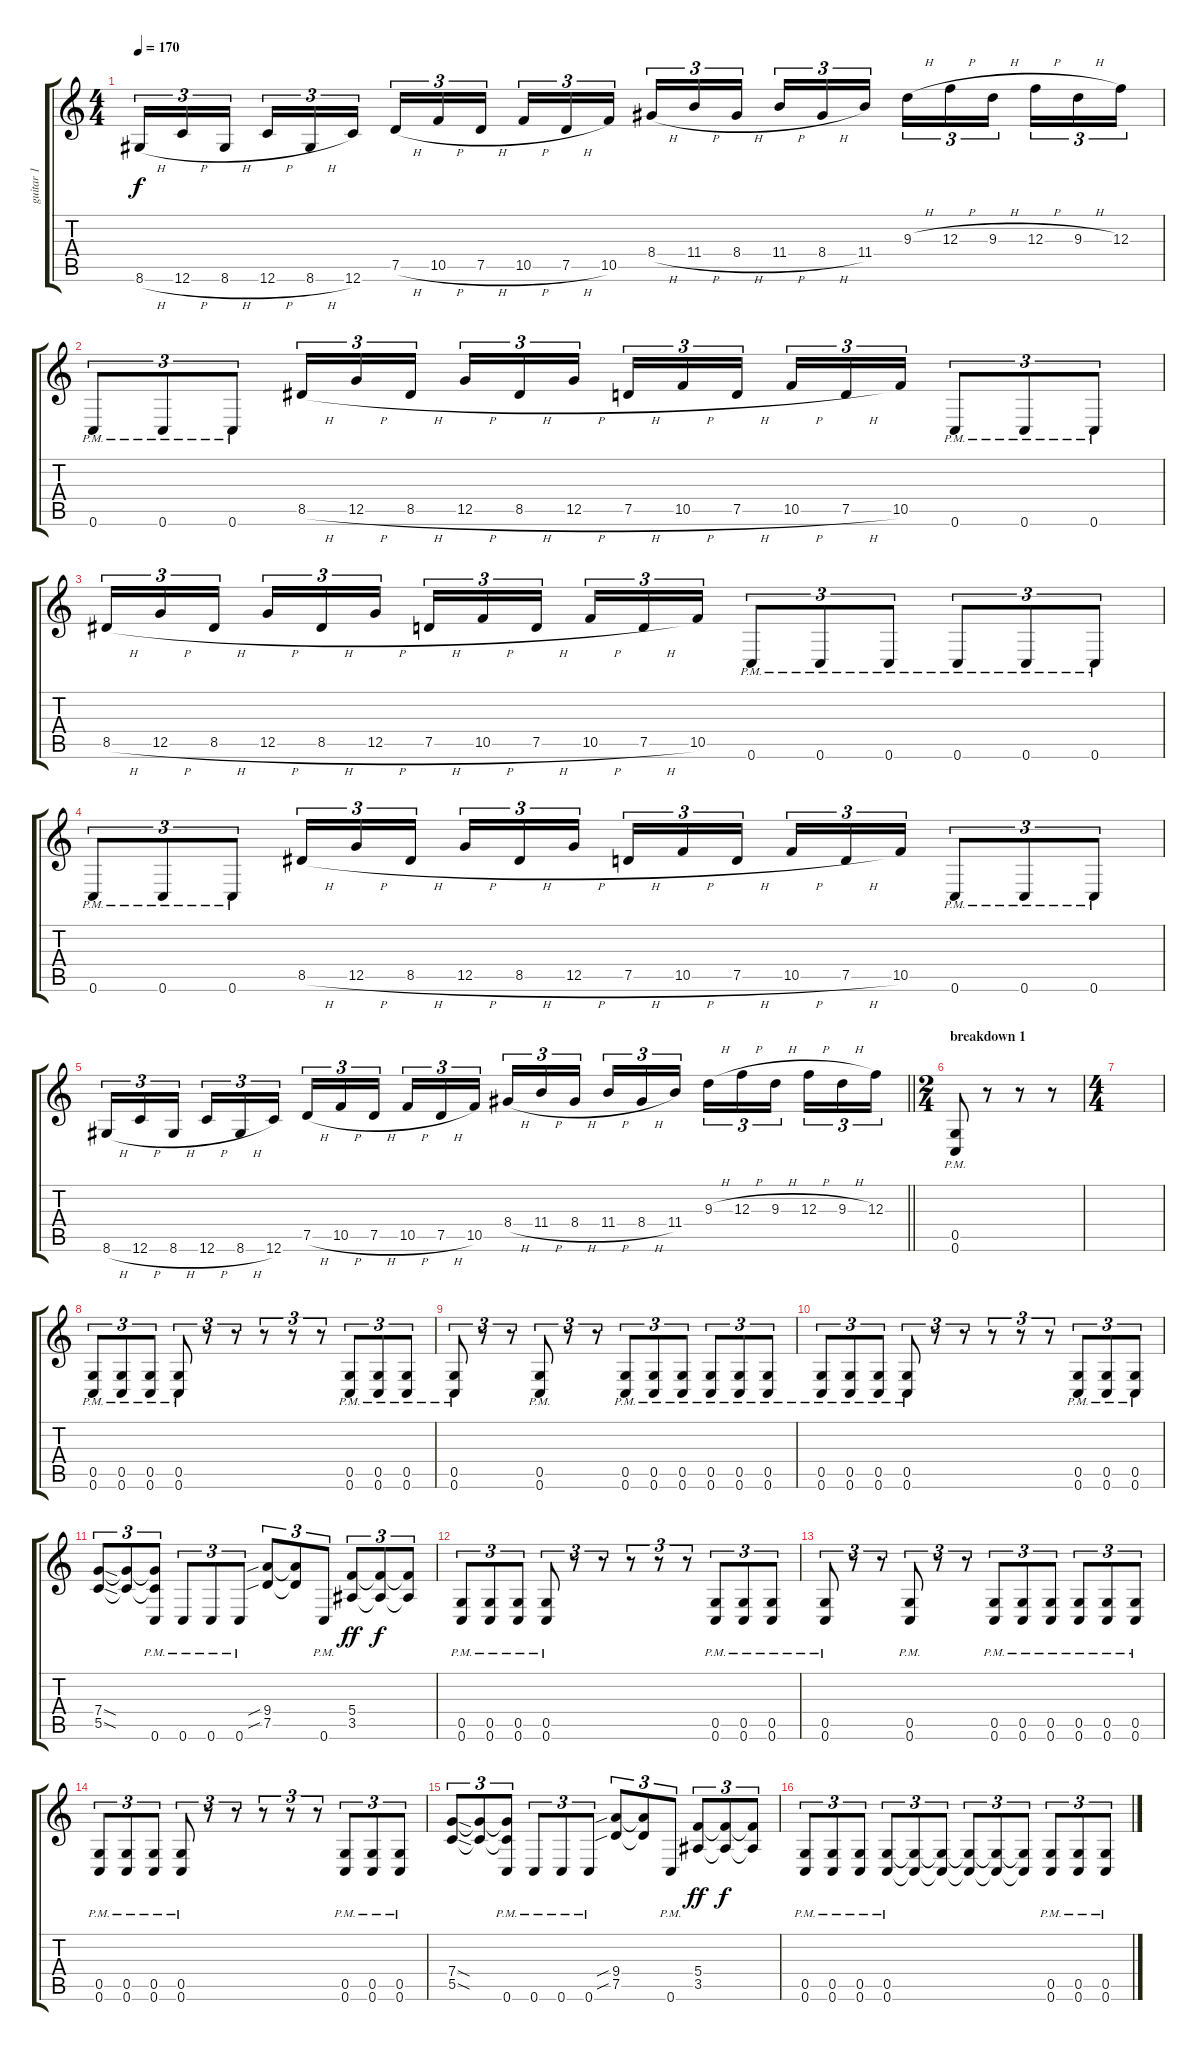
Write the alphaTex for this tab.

\track ("guitar 1" "guitar 1") {instrument distortionguitar}
\staff {score tabs}
\tuning (D4 A3 F3 C3 G2 C2) {hide}
\ts (4 4)
\tempo 170
\clef g2
\ks c
8.6{h}.16{tu (3 2) dy f} 12.6{h}.16{tu (3 2)} 8.6{h}.16{tu (3 2) beam splitsecondary} 12.6{h}.16{tu (3 2)} 8.6{h}.16{tu (3 2)} 12.6.16{tu (3 2)} 7.5{h}.16{tu (3 2)} 10.5{h}.16{tu (3 2)} 7.5{h}.16{tu (3 2) beam splitsecondary} 10.5{h}.16{tu (3 2)} 7.5{h}.16{tu (3 2)} 10.5.16{tu (3 2)} 8.4{h}.16{tu (3 2)} 11.4{h}.16{tu (3 2)} 8.4{h}.16{tu (3 2) beam splitsecondary} 11.4{h}.16{tu (3 2)} 8.4{h}.16{tu (3 2)} 11.4.16{tu (3 2)} 9.3{h}.16{tu (3 2)} 12.3{h}.16{tu (3 2)} 9.3{h}.16{tu (3 2) beam splitsecondary} 12.3{h}.16{tu (3 2)} 9.3{h}.16{tu (3 2)} 12.3.16{tu (3 2)} |
0.6{pm}.8{tu (3 2)} 0.6{pm}.8{tu (3 2)} 0.6{pm}.8{tu (3 2)} 8.5{h}.16{tu (3 2)} 12.5{h}.16{tu (3 2)} 8.5{h}.16{tu (3 2) beam splitsecondary} 12.5{h}.16{tu (3 2)} 8.5{h}.16{tu (3 2)} 12.5{h}.16{tu (3 2)} 7.5{h}.16{tu (3 2)} 10.5{h}.16{tu (3 2)} 7.5{h}.16{tu (3 2) beam splitsecondary} 10.5{h}.16{tu (3 2)} 7.5{h}.16{tu (3 2)} 10.5.16{tu (3 2)} 0.6{pm}.8{tu (3 2)} 0.6{pm}.8{tu (3 2)} 0.6{pm}.8{tu (3 2)} |
8.5{h}.16{tu (3 2)} 12.5{h}.16{tu (3 2)} 8.5{h}.16{tu (3 2) beam splitsecondary} 12.5{h}.16{tu (3 2)} 8.5{h}.16{tu (3 2)} 12.5{h}.16{tu (3 2)} 7.5{h}.16{tu (3 2)} 10.5{h}.16{tu (3 2)} 7.5{h}.16{tu (3 2) beam splitsecondary} 10.5{h}.16{tu (3 2)} 7.5{h}.16{tu (3 2)} 10.5.16{tu (3 2)} 0.6{pm}.8{tu (3 2)} 0.6{pm}.8{tu (3 2)} 0.6{pm}.8{tu (3 2)} 0.6{pm}.8{tu (3 2)} 0.6{pm}.8{tu (3 2)} 0.6{pm}.8{tu (3 2)} |
0.6{pm}.8{tu (3 2)} 0.6{pm}.8{tu (3 2)} 0.6{pm}.8{tu (3 2)} 8.5{h}.16{tu (3 2)} 12.5{h}.16{tu (3 2)} 8.5{h}.16{tu (3 2) beam splitsecondary} 12.5{h}.16{tu (3 2)} 8.5{h}.16{tu (3 2)} 12.5{h}.16{tu (3 2)} 7.5{h}.16{tu (3 2)} 10.5{h}.16{tu (3 2)} 7.5{h}.16{tu (3 2) beam splitsecondary} 10.5{h}.16{tu (3 2)} 7.5{h}.16{tu (3 2)} 10.5.16{tu (3 2)} 0.6{pm}.8{tu (3 2)} 0.6{pm}.8{tu (3 2)} 0.6{pm}.8{tu (3 2)} |
\barLineRight lightlight
8.6{h}.16{tu (3 2)} 12.6{h}.16{tu (3 2)} 8.6{h}.16{tu (3 2) beam splitsecondary} 12.6{h}.16{tu (3 2)} 8.6{h}.16{tu (3 2)} 12.6.16{tu (3 2)} 7.5{h}.16{tu (3 2)} 10.5{h}.16{tu (3 2)} 7.5{h}.16{tu (3 2) beam splitsecondary} 10.5{h}.16{tu (3 2)} 7.5{h}.16{tu (3 2)} 10.5.16{tu (3 2)} 8.4{h}.16{tu (3 2)} 11.4{h}.16{tu (3 2)} 8.4{h}.16{tu (3 2) beam splitsecondary} 11.4{h}.16{tu (3 2)} 8.4{h}.16{tu (3 2)} 11.4.16{tu (3 2)} 9.3{h}.16{tu (3 2)} 12.3{h}.16{tu (3 2)} 9.3{h}.16{tu (3 2) beam splitsecondary} 12.3{h}.16{tu (3 2)} 9.3{h}.16{tu (3 2)} 12.3.16{tu (3 2)} |
\ts (2 4)
\section ("" "breakdown 1")
(0.5 0.6{pm}).8 r.8 r.8 r.8 |
\ts (4 4)
|
(0.5{pm} 0.6{pm}).8{tu (3 2)} (0.5{pm} 0.6{pm}).8{tu (3 2)} (0.5{pm} 0.6{pm}).8{tu (3 2)} (0.5{pm} 0.6{pm}).8{tu (3 2)} r.8{tu (3 2)} r.8{tu (3 2)} r.8{tu (3 2)} r.8{tu (3 2)} r.8{tu (3 2)} (0.5{pm} 0.6{pm}).8{tu (3 2)} (0.5{pm} 0.6{pm}).8{tu (3 2)} (0.5{pm} 0.6{pm}).8{tu (3 2)} |
(0.5{pm} 0.6{pm}).8{tu (3 2)} r.8{tu (3 2)} r.8{tu (3 2)} (0.5{pm} 0.6{pm}).8{tu (3 2)} r.8{tu (3 2)} r.8{tu (3 2)} (0.5{pm} 0.6{pm}).8{tu (3 2)} (0.5{pm} 0.6{pm}).8{tu (3 2)} (0.5{pm} 0.6{pm}).8{tu (3 2)} (0.5{pm} 0.6{pm}).8{tu (3 2)} (0.5{pm} 0.6{pm}).8{tu (3 2)} (0.5{pm} 0.6{pm}).8{tu (3 2)} |
(0.5{pm} 0.6{pm}).8{tu (3 2)} (0.5{pm} 0.6{pm}).8{tu (3 2)} (0.5{pm} 0.6{pm}).8{tu (3 2)} (0.5{pm} 0.6{pm}).8{tu (3 2)} r.8{tu (3 2)} r.8{tu (3 2)} r.8{tu (3 2)} r.8{tu (3 2)} r.8{tu (3 2)} (0.5{pm} 0.6{pm}).8{tu (3 2)} (0.5{pm} 0.6{pm}).8{tu (3 2)} (0.5{pm} 0.6{pm}).8{tu (3 2)} |
(7.4{sod} 5.5{sod}).8{tu (3 2)} (7.4{t} 5.5{t}).8{tu (3 2)} (7.4{t} 5.5{t} 0.6{pm}).8{tu (3 2)} 0.6{pm}.8{tu (3 2)} 0.6{pm}.8{tu (3 2)} 0.6{pm}.8{tu (3 2)} (9.4{sib} 7.5{sib}).8{tu (3 2)} (9.4{t} 7.5{t}).8{tu (3 2)} 0.6{pm}.8{tu (3 2)} (5.4 3.5).8{tu (3 2) dy ff} (5.4{t} 3.5{t}).8{tu (3 2) dy f} (5.4{t} 3.5{t}).8{tu (3 2)} |
(0.5{pm} 0.6{pm}).8{tu (3 2)} (0.5{pm} 0.6{pm}).8{tu (3 2)} (0.5{pm} 0.6{pm}).8{tu (3 2)} (0.5{pm} 0.6{pm}).8{tu (3 2)} r.8{tu (3 2)} r.8{tu (3 2)} r.8{tu (3 2)} r.8{tu (3 2)} r.8{tu (3 2)} (0.5{pm} 0.6{pm}).8{tu (3 2)} (0.5{pm} 0.6{pm}).8{tu (3 2)} (0.5{pm} 0.6{pm}).8{tu (3 2)} |
(0.5{pm} 0.6{pm}).8{tu (3 2)} r.8{tu (3 2)} r.8{tu (3 2)} (0.5{pm} 0.6{pm}).8{tu (3 2)} r.8{tu (3 2)} r.8{tu (3 2)} (0.5{pm} 0.6{pm}).8{tu (3 2)} (0.5{pm} 0.6{pm}).8{tu (3 2)} (0.5{pm} 0.6{pm}).8{tu (3 2)} (0.5{pm} 0.6{pm}).8{tu (3 2)} (0.5{pm} 0.6{pm}).8{tu (3 2)} (0.5{pm} 0.6{pm}).8{tu (3 2)} |
(0.5{pm} 0.6{pm}).8{tu (3 2)} (0.5{pm} 0.6{pm}).8{tu (3 2)} (0.5{pm} 0.6{pm}).8{tu (3 2)} (0.5{pm} 0.6{pm}).8{tu (3 2)} r.8{tu (3 2)} r.8{tu (3 2)} r.8{tu (3 2)} r.8{tu (3 2)} r.8{tu (3 2)} (0.5{pm} 0.6{pm}).8{tu (3 2)} (0.5{pm} 0.6{pm}).8{tu (3 2)} (0.5{pm} 0.6{pm}).8{tu (3 2)} |
(7.4{sod} 5.5{sod}).8{tu (3 2)} (7.4{t} 5.5{t}).8{tu (3 2)} (7.4{t} 5.5{t} 0.6{pm}).8{tu (3 2)} 0.6{pm}.8{tu (3 2)} 0.6{pm}.8{tu (3 2)} 0.6{pm}.8{tu (3 2)} (9.4{sib} 7.5{sib}).8{tu (3 2)} (9.4{t} 7.5{t}).8{tu (3 2)} 0.6{pm}.8{tu (3 2)} (5.4 3.5).8{tu (3 2) dy ff} (5.4{t} 3.5{t}).8{tu (3 2) dy f} (5.4{t} 3.5{t}).8{tu (3 2)} |
(0.5{pm} 0.6{pm}).8{tu (3 2)} (0.5{pm} 0.6{pm}).8{tu (3 2)} (0.5{pm} 0.6{pm}).8{tu (3 2)} (0.5{pm} 0.6{pm}).8{tu (3 2)} (0.5{t} 0.6{t}).8{tu (3 2)} (0.5{t} 0.6{t}).8{tu (3 2)} (0.5{t} 0.6{t}).8{tu (3 2)} (0.5{t} 0.6{t}).8{tu (3 2)} (0.5{t} 0.6{t}).8{tu (3 2)} (0.5{pm} 0.6{pm}).8{tu (3 2)} (0.5{pm} 0.6{pm}).8{tu (3 2)} (0.5{pm} 0.6{pm}).8{tu (3 2)}
